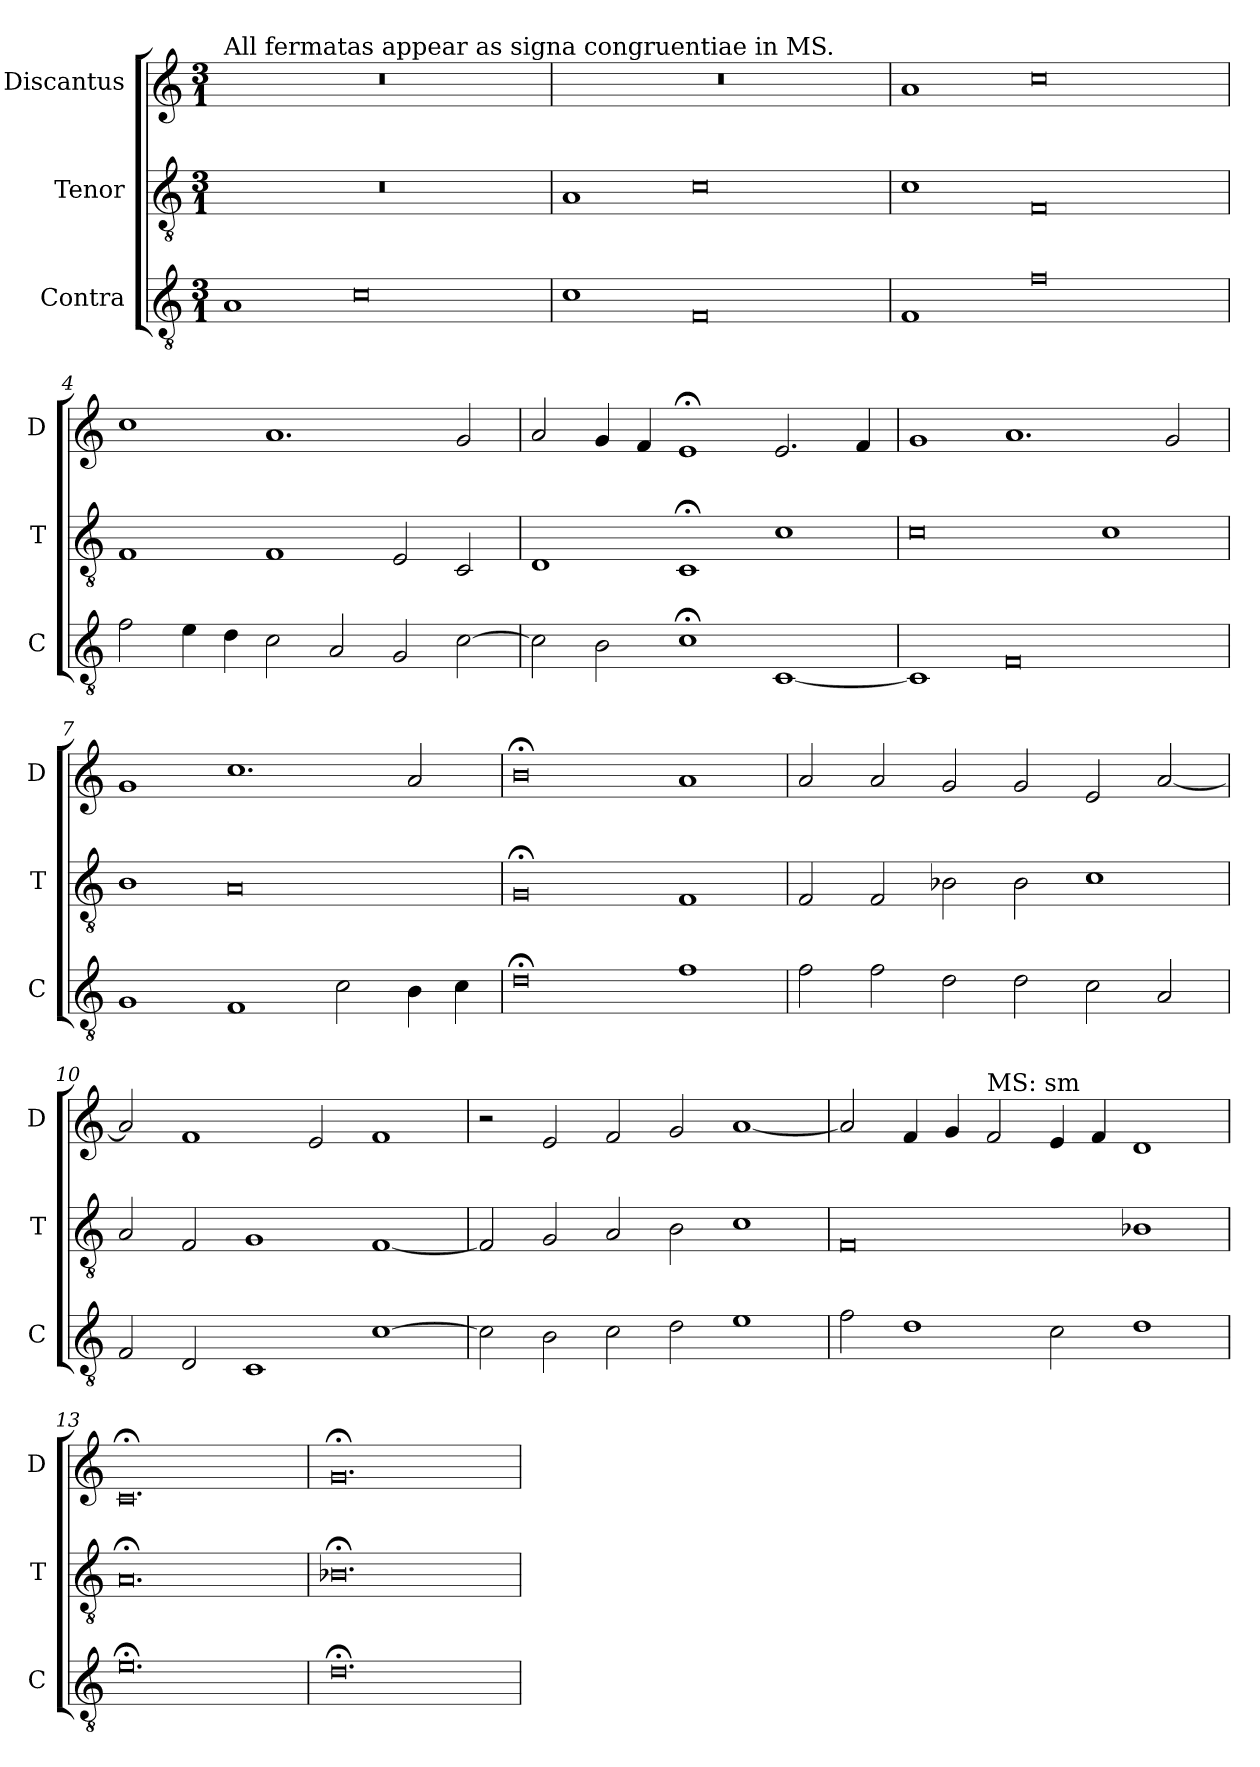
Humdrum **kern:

**kern	**kern	**kern
*part3	*part2	*part1
*staff3	*staff2	*staff1
*I"Contra	*I"Tenor	*I"Discantus
*I'C	*I'T	*I'D
*clefGv2	*clefGv2	*clefG2
*k[]	*k[]	*k[]
*M3/1	*M3/1	*M3/1
=1	=1	=1
!	!	!LO:TX:a:t=All fermatas appear as signa congruentiae in MS.
1A	0.r	0.r
0c	.	.
=2	=2	=2
1c	1A	0.r
0F	0c	.
=3	=3	=3
1F	1c	1a
0f	0F	0cc
=4	=4	=4
2f	1F	1cc
4e	.	.
4d	.	.
2c	1F	1.a
2A	.	.
2G	2E	.
[2c	2C	2g
=5	=5	=5
2c]	1D	2a
2B	.	4g
.	.	4f
1c;<	1C;<	1e;<
[1C	1c	2.e
.	.	4f
=6	=6	=6
1C]	0c	1g
0F	.	1.a
.	1c	.
.	.	2g
=7	=7	=7
1G	1B	1g
1F	0A	1.cc
2c	.	.
4B	.	2a
4c	.	.
=8	=8	=8
0d;<	0G;<	0b;<
1f	1F	1a
=9	=9	=9
2f	2F	2a
2f	2F	2a
2d	2B-X	2g
2d	2B-	2g
2c	1c	2e
2A	.	[2a
=10	=10	=10
2F	2A	2a]
2D	2F	1f
1C	1G	.
.	.	2e
[1c	[1F	1f
=11	=11	=11
2c]	2F]	2r
2B	2G	2e
2c	2A	2f
2d	2B	2g
1e	1c	[1a
=12	=12	=12
2f	0F	2a]
1d	.	4f
.	.	4g
!	!	!LO:TX:a:t=MS&colon; sm
.	.	2f
2c	.	4e
.	.	4f
1d	1B-X	1d
=13	=13	=13
0.e;<	0.A;<	0.c;<
=14	=14	=14
0.d;<	0.B-X;<	0.g;<
=	=	=
*-	*-	*-
